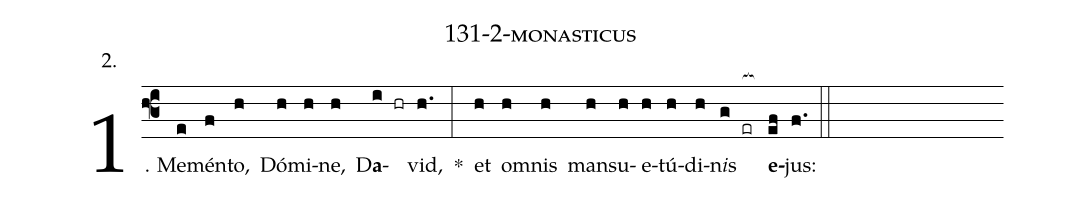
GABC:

name: 131-2-monasticus;
annotation: 2.;
%%
(f3)1. Me(e)mén(f)to,(h) Dó(h)mi(h)ne,(h) D<b>a</b>(i hr)vid,(h.) *(:) et(h) om(h)nis(h) man(h)su(h)e(h)tú(h)di(h)n<i>i</i>s(g er[ocb:1{]) <b>e</b>(ef[ocb:0}])jus:(f.) (::)
